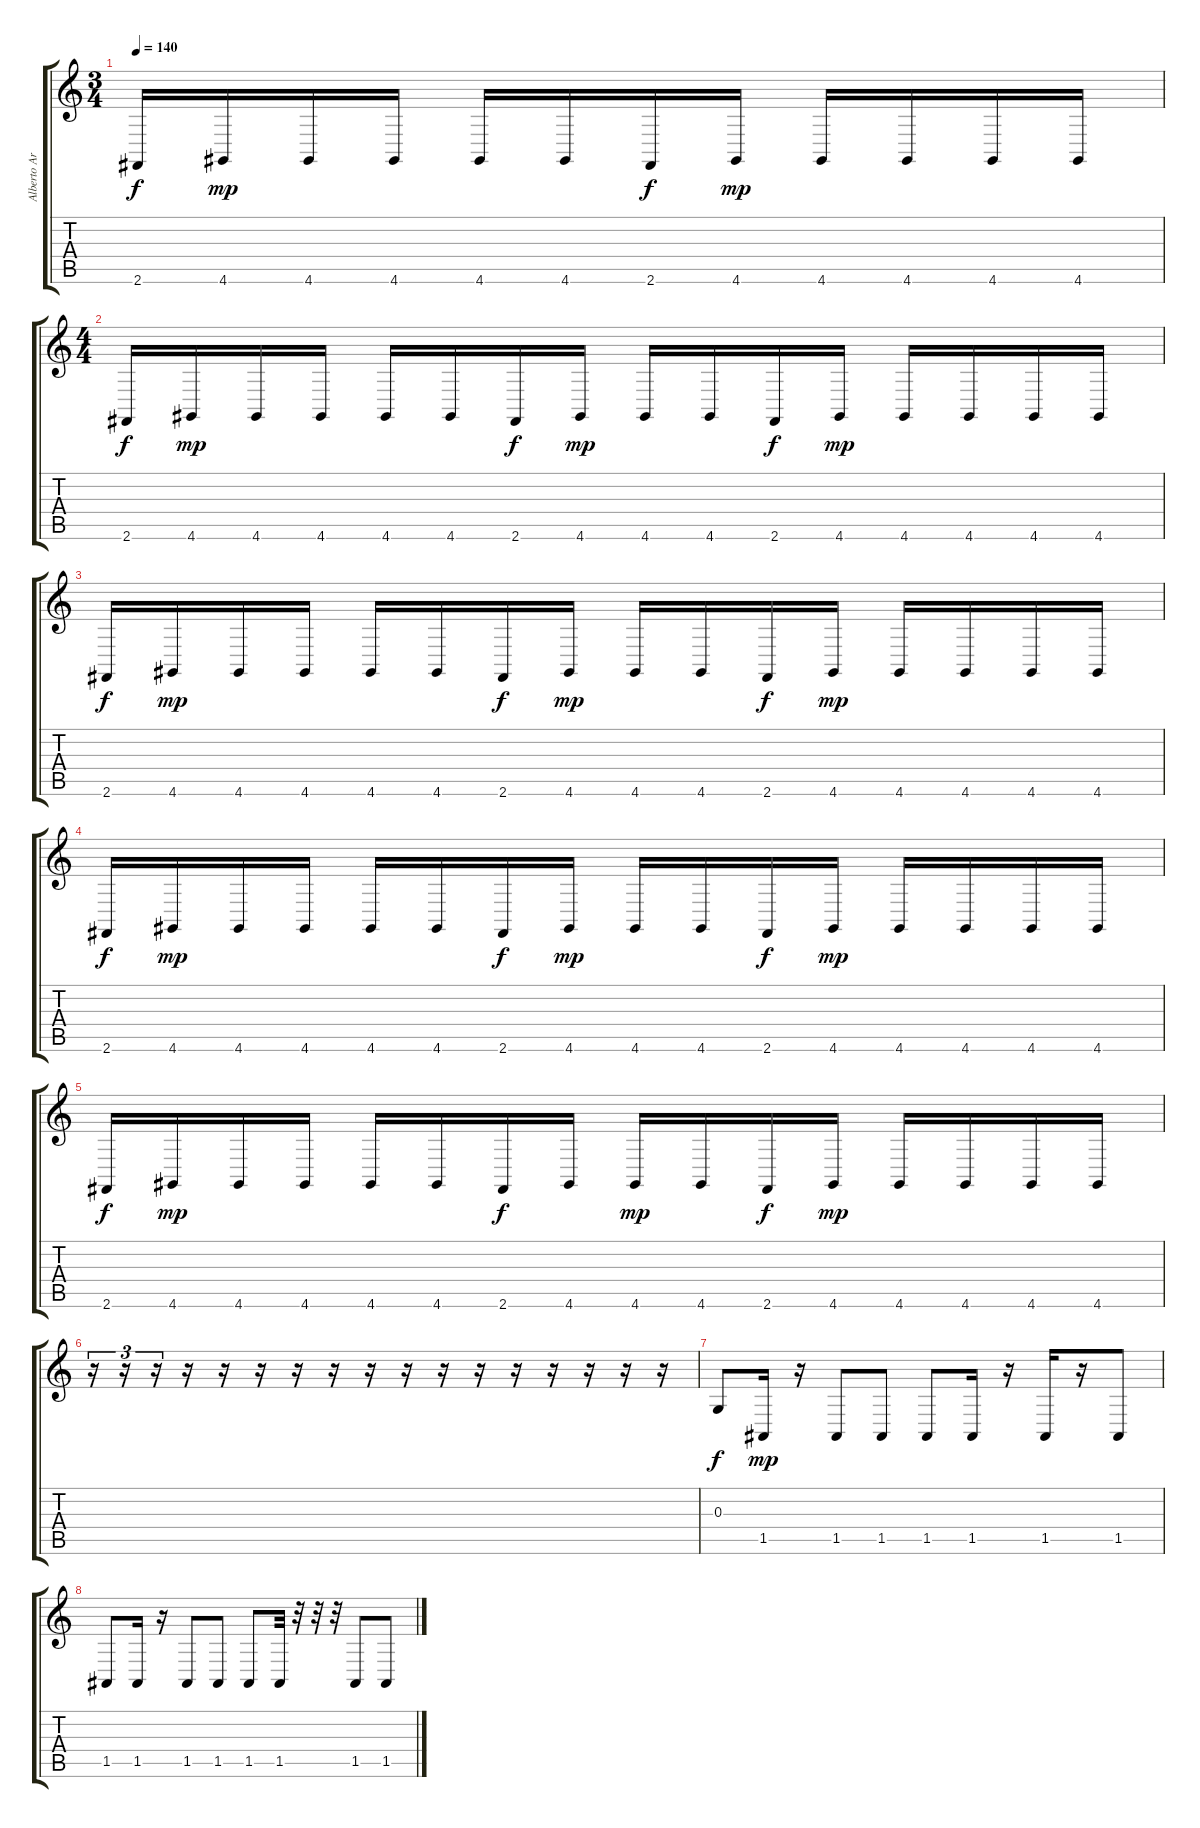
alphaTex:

\track ("Alberto Ardines" "Alberto Ar") {instrument acousticgrandpiano}
\staff {score tabs}
\tuning (E4 B3 G3 D3 A2 E2) {hide}
\ts (3 4)
\tempo 140
\clef g2
\ks c
2.6.16{dy f} 4.6.16{dy mp} 4.6.16 4.6.16 4.6.16 4.6.16 2.6.16{dy f} 4.6.16{dy mp} 4.6.16 4.6.16 4.6.16 4.6.16 |
\ts (4 4)
2.6.16{dy f} 4.6.16{dy mp} 4.6.16 4.6.16 4.6.16 4.6.16 2.6.16{dy f} 4.6.16{dy mp} 4.6.16 4.6.16 2.6.16{dy f} 4.6.16{dy mp} 4.6.16 4.6.16 4.6.16 4.6.16 |
2.6.16{dy f} 4.6.16{dy mp} 4.6.16 4.6.16 4.6.16 4.6.16 2.6.16{dy f} 4.6.16{dy mp} 4.6.16 4.6.16 2.6.16{dy f} 4.6.16{dy mp} 4.6.16 4.6.16 4.6.16 4.6.16 |
2.6.16{dy f} 4.6.16{dy mp} 4.6.16 4.6.16 4.6.16 4.6.16 2.6.16{dy f} 4.6.16{dy mp} 4.6.16 4.6.16 2.6.16{dy f} 4.6.16{dy mp} 4.6.16 4.6.16 4.6.16 4.6.16 |
2.6.16{dy f} 4.6.16{dy mp} 4.6.16 4.6.16 4.6.16 4.6.16 2.6.16{dy f} 4.6.16 4.6.16{dy mp} 4.6.16 2.6.16{dy f} 4.6.16{dy mp} 4.6.16 4.6.16 4.6.16 4.6.16 |
r.16{tu (3 2)} r.16{tu (3 2)} r.16{tu (3 2)} r.16 r.16 r.16 r.16 r.16 r.16 r.16 r.16 r.16 r.16 r.16 r.16 r.16 r.16 |
0.3.8{dy f} 1.5.16{dy mp} r.16 1.5.8 1.5.8 1.5.8 1.5.16 r.16 1.5.16 r.16 1.5.8 |
1.5.8 1.5.16 r.16 1.5.8 1.5.8 1.5.8 1.5.32 r.32 r.32 r.32 1.5.8 1.5.8
